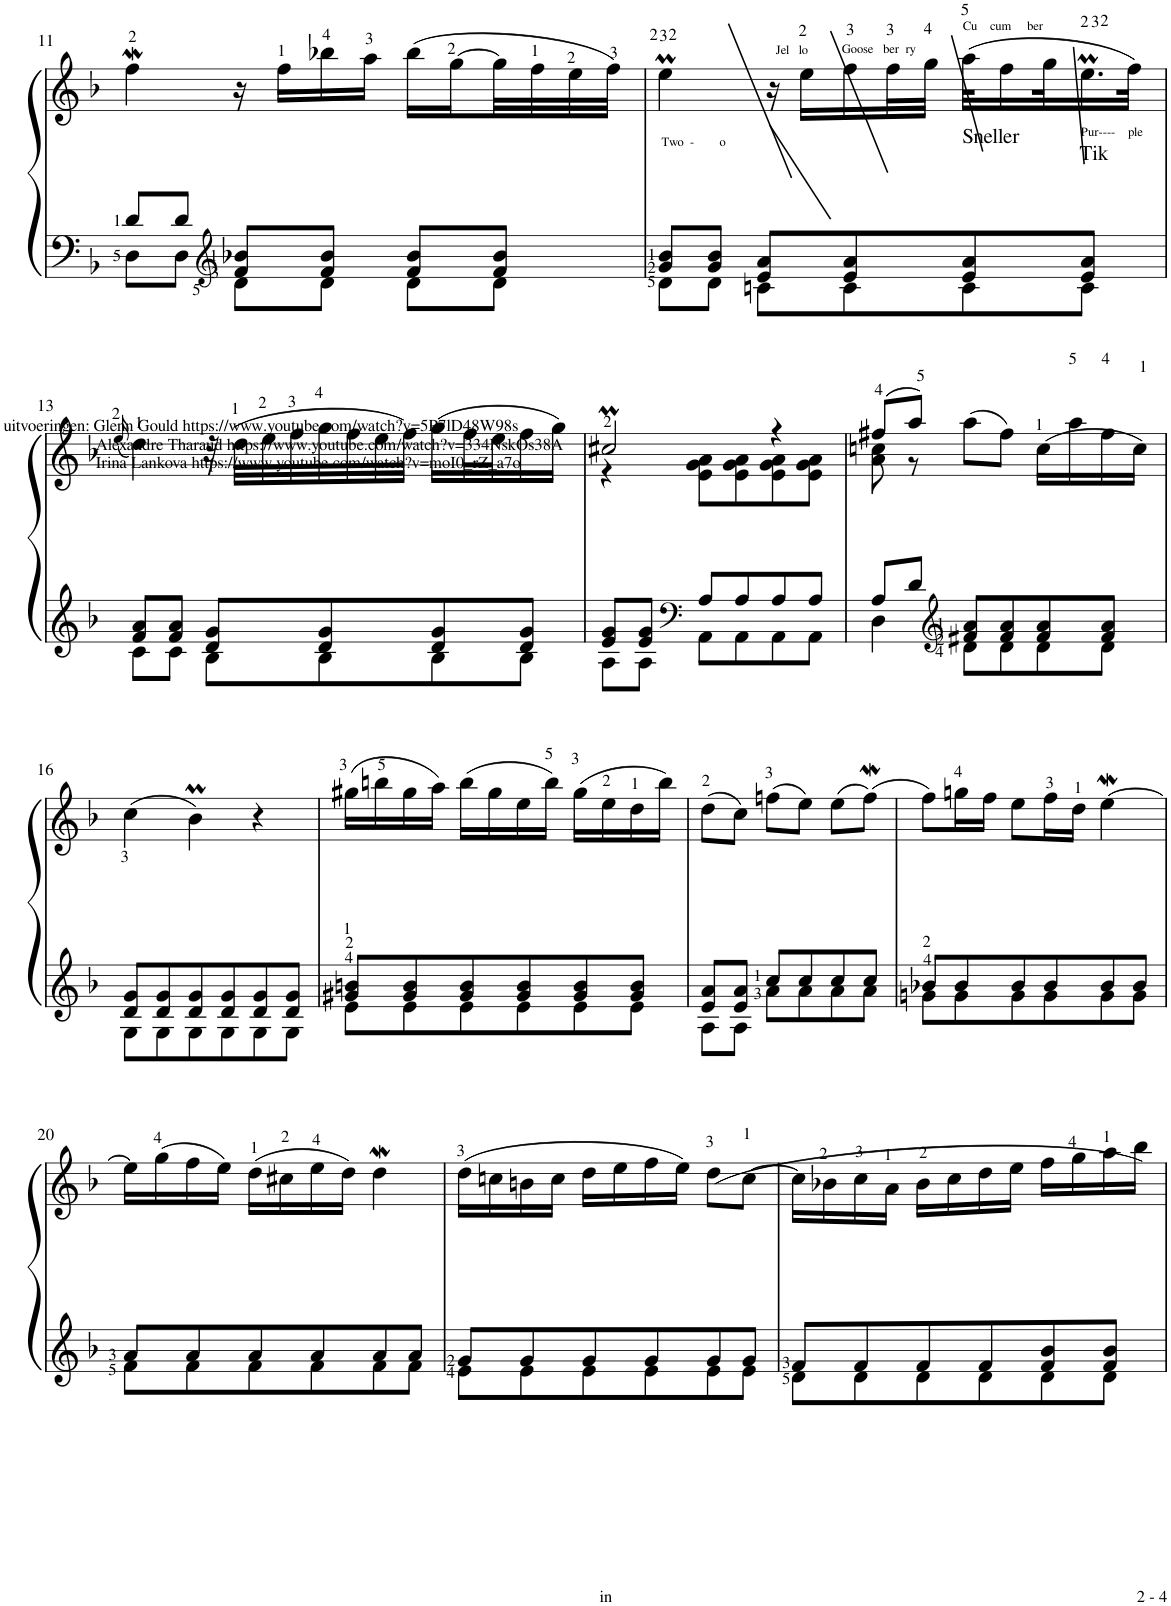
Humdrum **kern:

**kern	**kern
*part1	*part1
*staff2	*staff1
*I"Piano	*
*I'Pno	*
!!LO:PB:g=z
*clefF4	*clefG2
*k[b-]	*k[b-]
*M3/4	*M3/4
=11	=11
*^	*
8d/L	8D\L	4ffw\
8d/J	8D\J	.
*clefG2	*	*
8f/ 8b-X/L	8d\L	16r
.	.	16ff<\LL
8f/ 8b-/J	8d\J	16bb-X<\
.	.	16aa<\JJ
8f/ 8b-/L	8d\L	(16bb-\LL
.	.	[16gg<\
8f/ 8b-/J	8d\J	32gg\L]
.	.	32ff<\
.	.	32ee<\
.	.	32ff\JJJ)
=12	=12	=12
!	!	!LO:TX:b:t=Two  -        o
!LO:TX:b:t=uitvoeringen&colon; Glenn Gould https&colon;//www.youtube.com/watch?v=5P7lD48W98s	!	!
!LO:TX:b:t=Alexandre Tharaud https&colon;//www.youtube.com/watch?v=334NskOs38A	!	!
!LO:TX:b:t=Irina Lankova https&colon;//www.youtube.com/watch?v=moI0_rZ_a7o	!	!
8g/ 8b-/L	8d\L	4eem\
8g/ 8b-/J	8d\J	.
!	!	!LO:TX:a:t=Jel   lo
8e/ 8a/L	8cn\L	16r
.	.	16ee\LL
!	!	!LO:TX:a:t=Goose   ber  ry
8e/ 8a/	8c\	16ff\
.	.	32ff\L
.	.	32gg\JJJ
!	!	!LO:TX:a:t=Cu    cum     ber
!	!	!LO:TX:b:t=Sneller
8e/ 8a/	8c\	(32aa\KLL
.	.	16ff\
.	.	32gg\K
!	!	!LO:TX:b:t=Pur----    ple
!	!	!LO:TX:b:t=Tik
8e/ 8a/J	8c\J	16.eem\
.	.	32ff\JJk)
!!LO:LB:g=z
=13	=13	=13
.	.	(16qee/
8f/ 8a/L	8c\L	4dd\)
8f/ 8a/J	8c\J	.
8d/ 8g/L	8B-\L	32r
.	.	(32dd<\LLL
.	.	32ee<\
.	.	32ff<\
8d/ 8g/	8B-\	32gg<\
.	.	32ff\
.	.	32ee\
.	.	32ff\JJJ)
8d/ 8g/	8B-\	(16gg\LL
.	.	32ff\L
.	.	32ee\J
8d/ 8g/J	8B-\J	16ff\
.	.	16gg\JJ)
=14	=14	=14
*	*	*^
8e/ 8g/L	8A\L	2cc#Xm</	4r
8e/ 8g/J	8A\J	.	.
*clefF4	*	*	*
8A/L	8AA\L	.	8e\ 8g\ 8a\L
8A/	8AA\	.	8e\ 8g\ 8a\
8A/	8AA\	4r	8e\ 8g\ 8a\
8A/J	8AA\J	.	8e\ 8g\ 8a\J
=15	=15	=15	=15
8A/L	4D\	(8ff#X/L	8a\ 8ccn\
8d/J	.	8aa/J)	8r
*clefG2	*	*	*
8f#X/ 8a/L	8d\L	(8aa\L	2ryy
8f#/ 8a/	8d\	8ff#\J)	.
8f#/ 8a/	8d\	(16cc\LL	.
.	.	16aa<\	.
8f#/ 8a/J	8d\J	16ff#<\	.
.	.	16cc\JJ)	.
*	*	*v	*v
!!LO:LB:g=z
=16	=16	=16
8d/ 8g/L	8G\L	(4cc<\
8d/ 8g/	8G\	.
8d/ 8g/	8G\	4b-M\)
8d/ 8g/	8G\	.
8d/ 8g/	8G\	4r
8d/ 8g/J	8G\J	.
=17	=17	=17
8g#X/ 8bn/L	8e\L	(16gg#X<\LL
.	.	16bbn<\
8g#/ 8b/	8e\	16gg#\
.	.	16aa\JJ)
8g#/ 8b/	8e\	(16bb\LL
.	.	16gg#\
8g#/ 8b/	8e\	16ee\
.	.	16bb<\JJ)
8g#/ 8b/	8e\	(16gg#<\LL
.	.	16ee<\
8g#/ 8b/J	8e\J	16dd<\
.	.	16bb\JJ)
=18	=18	=18
8e/ 8a/L	8A\L	(8dd<\L
8e/ 8a/J	8A\J	8cc\J)
8cc/L	8a\L	(8ffn<\L
8cc/	8a\	8ee\J)
8cc/	8a\	(8ee\L
8cc/J	8a\J	(8ffw\J)
=19	=19	=19
8b-X/L	8gn\L	8ff\L)
8b-/	8g\	16ggn<\L
.	.	16ff\JJ
8b-/	8g\	8ee\L
8b-/	8g\	16ff<\L
.	.	16dd<\JJ
8b-/	8g\	[4eeW\
8b-/J	8g\J	.
!!LO:LB:g=z
=20	=20	=20
8a/L	8f\L	16ee\LL]
.	.	(16gg<\
8a/	8f\	16ff\
.	.	16ee\JJ)
8a/	8f\	(16dd<\LL
.	.	16cc#X<\
8a/	8f\	16ee<\
.	.	16dd\JJ)
8a/	8f\	4ddW\
8a/J	8f\J	.
=21	=21	=21
8g/L	8e\L	(16dd<\LL
.	.	16ccn\
8g/	8e\	16bn\
.	.	16cc\JJ
8g/	8e\	16dd\LL
.	.	16ee\
8g/	8e\	16ff\
.	.	16ee\JJ)
8g/	8e\	(8dd<\L
8g/J	8e\J	[8cc<\J
=22	=22	=22
8f/L	8d\L	16cc\LL]
.	.	16b-X<\
8f/	8d\	16cc<\
.	.	16a<\JJ
8f/	8d\	16b-\LL
.	.	16cc\
8f/	8d\	16dd\
.	.	16ee\JJ
8f/ 8b-/	8d\	16ff\LL
.	.	16gg<\
8f/ 8b-/J	8d\J	16aa<\
.	.	16bb-\JJ)
*v	*v	*
=	=
*-	*-
